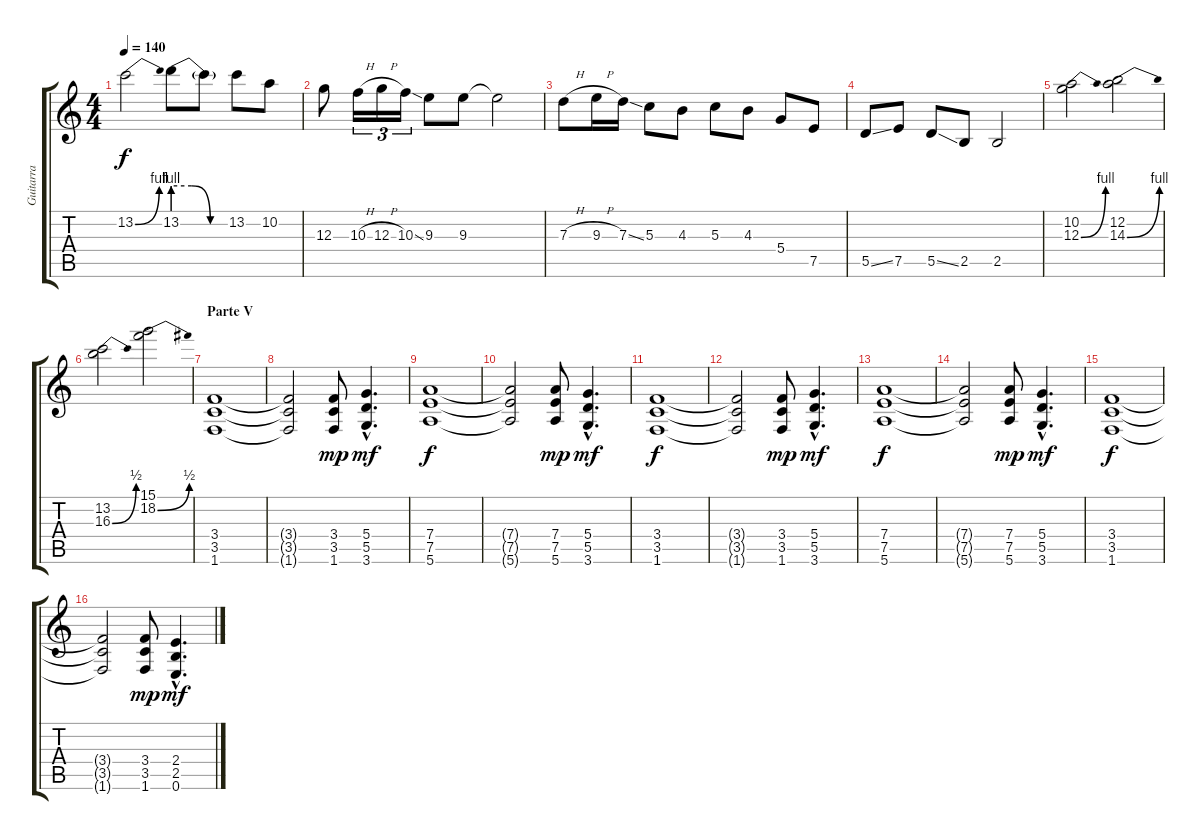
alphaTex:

\track ("Guitarra" "Guitarra") {instrument electricguitarclean}
\staff {score tabs}
\tuning (E4 B3 G3 D3 A2 E2) {hide}
\ts (4 4)
\tempo 140
\clef g2
\ks c
13.2{be (bend 0 0 60 4)}.2{dy f} 13.2{be (custom 0 4 20 4 40 0 60 0)}.8 13.2{t}.8 13.2.8 10.2.8 |
12.3.8 10.3{h}.16{tu (3 2)} 12.3{h}.16{tu (3 2)} 10.3{ss}.16{tu (3 2)} 9.3.8 9.3.8 9.3{t}.2 |
7.3{h}.8 9.3{h}.16 7.3{ss}.16 5.3.8 4.3.8 5.3.8 4.3.8 5.4.8 7.5.8 |
5.5{ss}.8 7.5.8 5.5{ss}.8 2.5.8 2.5.2 |
(10.2 12.3{be (bend 0 0 60 4)}).2 (12.2 14.3{be (bend 0 0 60 4)}).2 |
(13.2 16.3{be (bend 0 0 60 2)}).2 (15.1 18.2{be (bend 0 0 60 2)}).2 |
\section ("" "Parte V")
(3.4 3.5 1.6).1{instrument overdrivenguitar} |
(3.4{t} 3.5{t} 1.6{t}).2 (3.4 3.5 1.6).8{dy mp} (5.4{hac} 5.5{hac} 3.6{hac}).4{d dy mf} |
(7.4 7.5 5.6).1{dy f} |
(7.4{t} 7.5{t} 5.6{t}).2 (7.4 7.5 5.6).8{dy mp} (5.4{hac} 5.5{hac} 3.6{hac}).4{d dy mf} |
(3.4 3.5 1.6).1{dy f} |
(3.4{t} 3.5{t} 1.6{t}).2 (3.4 3.5 1.6).8{dy mp} (5.4{hac} 5.5{hac} 3.6{hac}).4{d dy mf} |
(7.4 7.5 5.6).1{dy f} |
(7.4{t} 7.5{t} 5.6{t}).2 (7.4 7.5 5.6).8{dy mp} (5.4{hac} 5.5{hac} 3.6{hac}).4{d dy mf} |
(3.4 3.5 1.6).1{dy f} |
(3.4{t} 3.5{t} 1.6{t}).2 (3.4 3.5 1.6).8{dy mp} (2.4{hac} 2.5{hac} 0.6{hac}).4{d dy mf}
